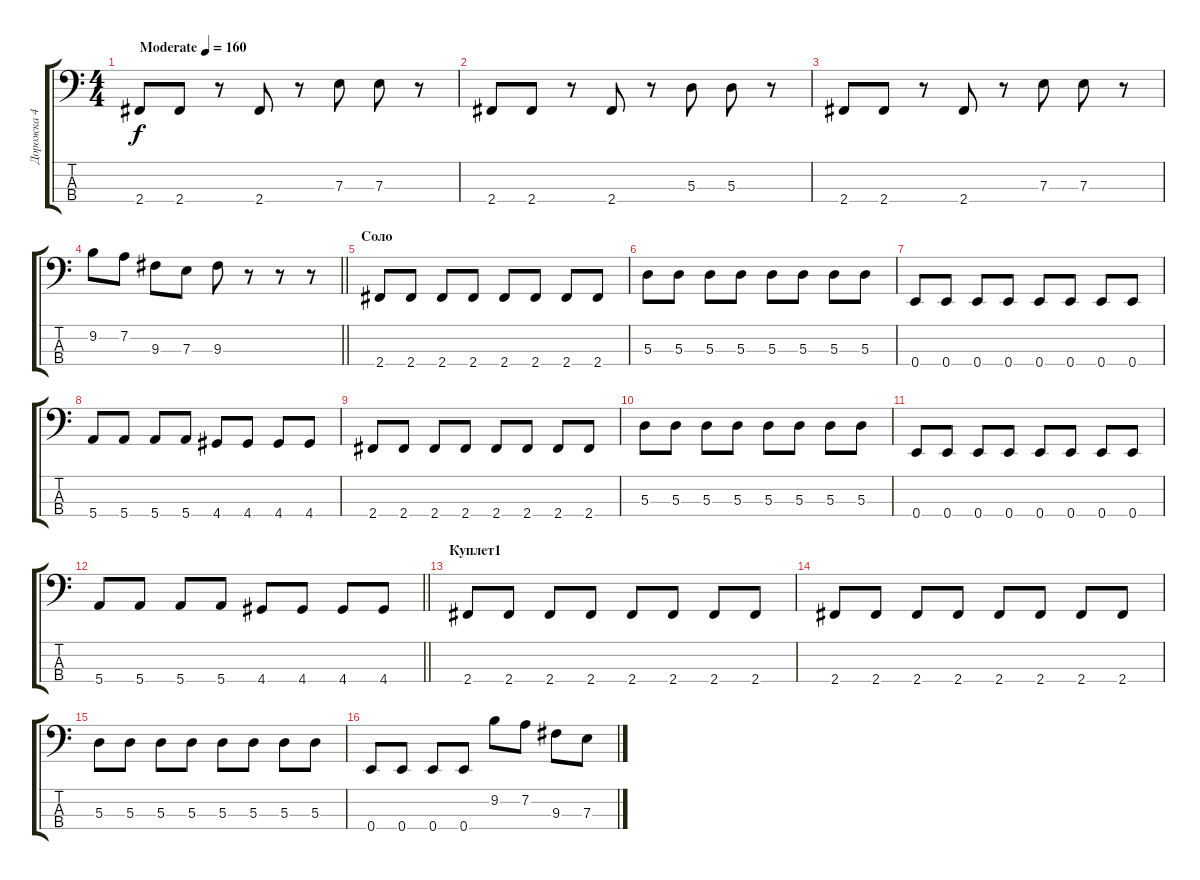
\track ("Дорожка 4" "Дорожка 4") {instrument electricbassfinger}
\staff {score tabs}
\tuning (G2 D2 A1 E1) {hide}
\ts (4 4)
\tempo (160 "Moderate")
\clef f4
\ks c
2.4.8{dy f instrument electricbassfinger} 2.4.8 r.8 2.4.8 r.8 7.3.8 7.3.8 r.8 |
2.4.8 2.4.8 r.8 2.4.8 r.8 5.3.8 5.3.8 r.8 |
2.4.8 2.4.8 r.8 2.4.8 r.8 7.3.8 7.3.8 r.8 |
\barLineRight lightlight
9.2.8 7.2.8 9.3.8 7.3.8 9.3.8 r.8 r.8 r.8 |
\section ("" "Соло")
2.4.8 2.4.8 2.4.8 2.4.8 2.4.8 2.4.8 2.4.8 2.4.8 |
5.3.8 5.3.8 5.3.8 5.3.8 5.3.8 5.3.8 5.3.8 5.3.8 |
0.4.8 0.4.8 0.4.8 0.4.8 0.4.8 0.4.8 0.4.8 0.4.8 |
5.4.8 5.4.8 5.4.8 5.4.8 4.4.8 4.4.8 4.4.8 4.4.8 |
2.4.8 2.4.8 2.4.8 2.4.8 2.4.8 2.4.8 2.4.8 2.4.8 |
5.3.8 5.3.8 5.3.8 5.3.8 5.3.8 5.3.8 5.3.8 5.3.8 |
0.4.8 0.4.8 0.4.8 0.4.8 0.4.8 0.4.8 0.4.8 0.4.8 |
\barLineRight lightlight
5.4.8 5.4.8 5.4.8 5.4.8 4.4.8 4.4.8 4.4.8 4.4.8 |
\section ("" "Куплет1")
2.4.8 2.4.8 2.4.8 2.4.8 2.4.8 2.4.8 2.4.8 2.4.8 |
2.4.8 2.4.8 2.4.8 2.4.8 2.4.8 2.4.8 2.4.8 2.4.8 |
5.3.8 5.3.8 5.3.8 5.3.8 5.3.8 5.3.8 5.3.8 5.3.8 |
0.4.8 0.4.8 0.4.8 0.4.8 9.2.8 7.2.8 9.3.8 7.3.8
